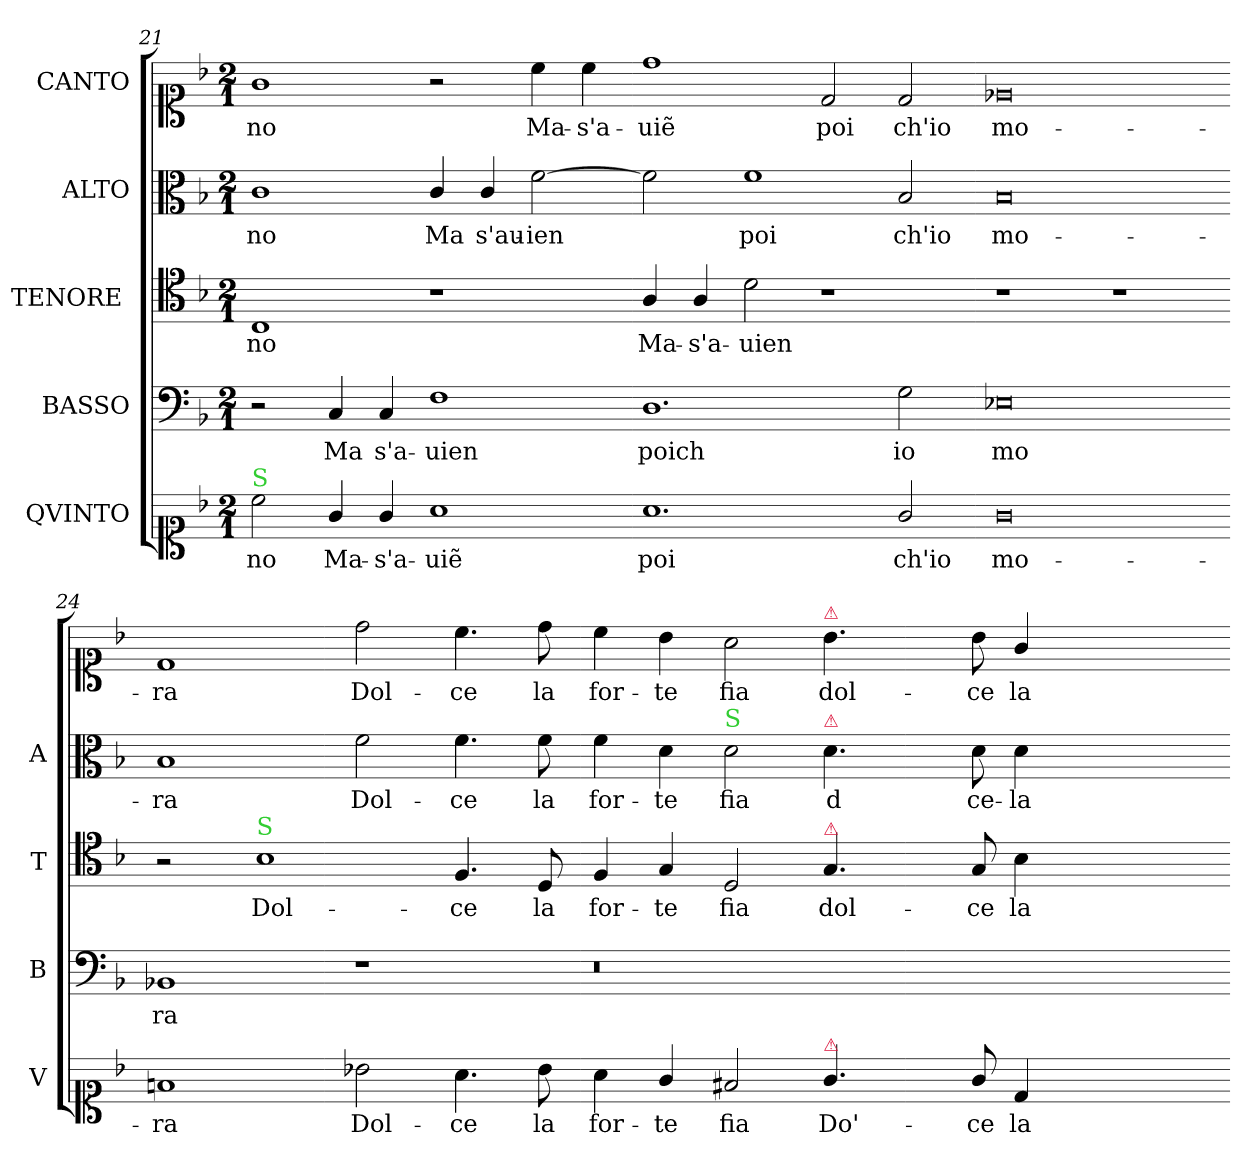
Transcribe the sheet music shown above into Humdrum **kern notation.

**kern	**text	**kern	**text	**kern	**text	**kern	**text	**kern	**text
*part5	*part5	*part4	*part4	*part3	*part3	*part2	*part2	*part1	*part1
*staff5	*staff5	*staff4	*staff4	*staff3	*staff3	*staff2	*staff2	*staff1	*staff1
*I"QVINTO	*	*I"BASSO	*	*I"TENORE 	*	*I"ALTO	*	*I"CANTO	*
*I'V	*	*I'B	*	*I'T	*	*I'A	*	*	*
*clefC1	*	*clefF4	*	*clefC4	*	*clefC3	*	*clefC1	*
*k[b-]	*	*k[b-]	*	*k[b-]	*	*k[b-]	*	*k[b-]	*
*M2/1	*	*M2/1	*	*M2/1	*	*M2/1	*	*M2/1	*
=21	=21	=21	=21	=21	=21	=21	=21	=21	=21
!LO:TX:a:color=limegreen:t=S	!	!	!	!	!	!	!	!	!
2cc\	-no	2r	.	1C	-no	1c	-no	1g	-no
4g/	Ma-	4C/	Ma	.	.	.	.	.	.
4g/	-s'a-	4C/	s'a-	.	.	.	.	.	.
1a	-uiẽ	1F	-uien	1r	.	4c/	Ma	2r	.
.	.	.	.	.	.	4c/	s'au-	.	.
.	.	.	.	.	.	[2f\	-ien	4cc\	Ma-
.	.	.	.	.	.	.	.	4cc\	-s'a-
=22-	=22-	=22-	=22-	=22-	=22-	=22-	=22-	=22-	=22-
1.a	poi	1.D	poich	4A/	Ma-	2f\]	.	1dd	-uiẽ
.	.	.	.	4A/	-s'a-	.	.	.	.
.	.	.	.	2d\	-uien	1f	poi	.	.
.	.	.	.	1r	.	.	.	2d/	poi
2g/	ch'io	2G\	io	.	.	2B-/	ch'io	2d/	ch'io
=23-	=23-	=23-	=23-	=23-	=23-	=23-	=23-	=23-	=23-
0g	mo-	0E-X	mo	1r	.	0B-	mo-	0e-X	mo-
.	.	.	.	1r	.	.	.	.	.
=24-	=24-	=24-	=24-	=24-	=24-	=24-	=24-	=24-	=24-
1fn	-ra	1BB-X	ra	2r	.	1B-	-ra	1d	-ra
!	!	!	!	!LO:TX:a:color=limegreen:t=S	!	!	!	!	!
.	.	.	.	1B-	Dol-	.	.	.	.
2b-X\	Dol-	1r	.	.	.	2f\	Dol-	2dd\	Dol-
4.a\	-ce	.	.	4.F/	-ce	4.f\	-ce	4.cc\	-ce
8b-\	la	.	.	8D/	la	8f\	la	8dd\	la
=25-	=25-	=25-	=25-	=25-	=25-	=25-	=25-	=25-	=25-
4a\	for-	0.r	.	4F/	for-	4f\	for-	4cc\	for-
4g/	-te	.	.	4G/	-te	4d\	-te	4b-\	-te
!	!	!	!	!	!	!LO:TX:a:color=limegreen:t=S	!	!	!
2f#X/	fia	.	.	2D/	fia	2d\	fia	2a\	fia
!	!	!	!	!	!	!	!	!LO:TX:a:color=crimson:t=⚠	!
!	!	!	!	!	!	!LO:TX:a:color=crimson:t=⚠	!	!	!
!	!	!	!	!LO:TX:a:color=crimson:t=⚠	!	!	!	!	!
!LO:TX:a:color=crimson:t=⚠	!	!	!	!	!	!	!	!	!
4.g/	Do'-	.	.	4.G/	dol-	4.d\	d	4.b-\	dol-
4ryy	.	.	.	4ryy	.	4ryy	.	4ryy	.
8g/	-ce	.	.	8G/	-ce	8d\	ce-	8b-\	-ce
4d/	la	.	.	4B-\	la	4d\	-la	4g/	la
1ryy	.	.	.	1ryy	.	1ryy	.	1ryy	.
=-	=-	=-	=-	=-	=-	=-	=-	=-	=-
*-	*-	*-	*-	*-	*-	*-	*-	*-	*-
